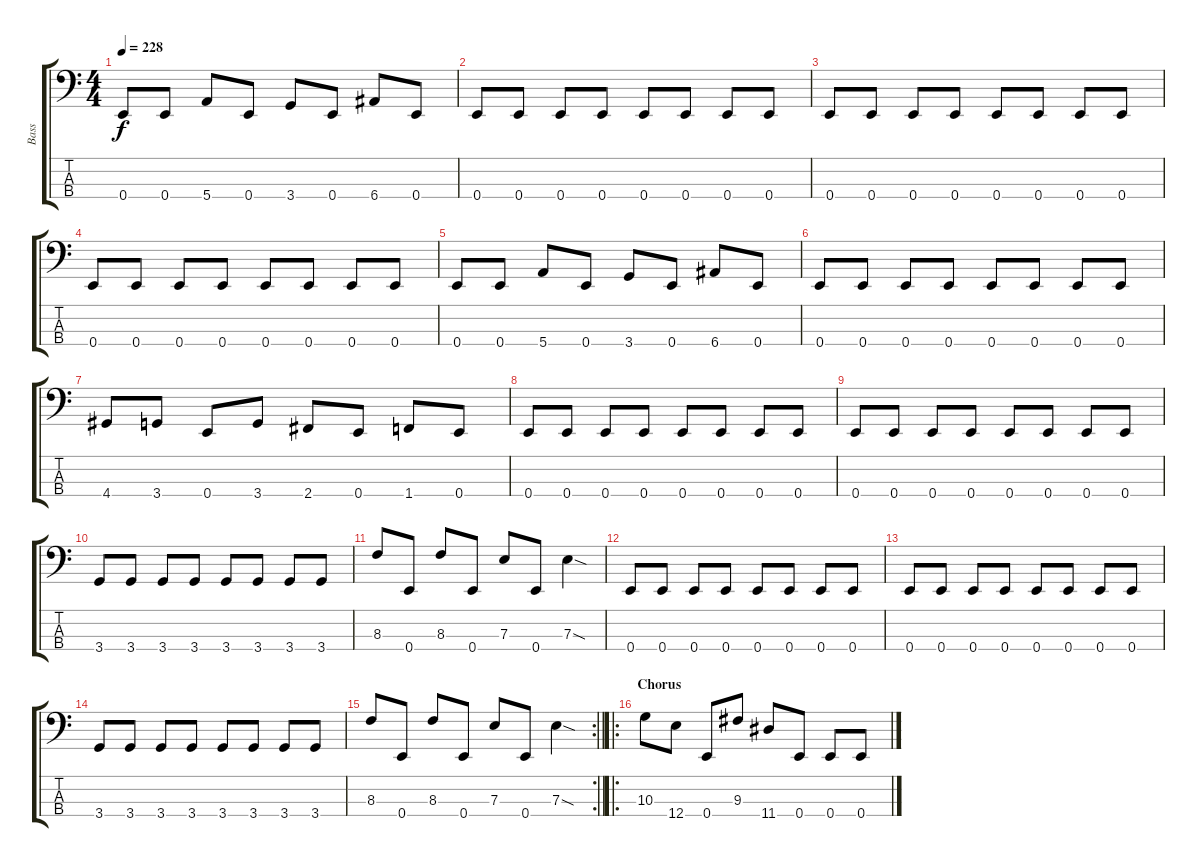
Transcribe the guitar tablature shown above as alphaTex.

\track ("Bass" "Bass") {instrument electricbassfinger}
\staff {score tabs}
\tuning (G2 D2 A1 E1) {hide}
\ts (4 4)
\tempo 228
\clef f4
\ks c
0.4.8{dy f} 0.4.8 5.4.8 0.4.8 3.4.8 0.4.8 6.4.8 0.4.8 |
0.4.8 0.4.8 0.4.8 0.4.8 0.4.8 0.4.8 0.4.8 0.4.8 |
0.4.8 0.4.8 0.4.8 0.4.8 0.4.8 0.4.8 0.4.8 0.4.8 |
0.4.8 0.4.8 0.4.8 0.4.8 0.4.8 0.4.8 0.4.8 0.4.8 |
0.4.8 0.4.8 5.4.8 0.4.8 3.4.8 0.4.8 6.4.8 0.4.8 |
0.4.8 0.4.8 0.4.8 0.4.8 0.4.8 0.4.8 0.4.8 0.4.8 |
4.4.8 3.4.8 0.4.8 3.4.8 2.4.8 0.4.8 1.4.8 0.4.8 |
0.4.8 0.4.8 0.4.8 0.4.8 0.4.8 0.4.8 0.4.8 0.4.8 |
0.4.8 0.4.8 0.4.8 0.4.8 0.4.8 0.4.8 0.4.8 0.4.8 |
3.4.8 3.4.8 3.4.8 3.4.8 3.4.8 3.4.8 3.4.8 3.4.8 |
8.3.8 0.4.8 8.3.8 0.4.8 7.3.8 0.4.8 7.3{sod}.4 |
0.4.8 0.4.8 0.4.8 0.4.8 0.4.8 0.4.8 0.4.8 0.4.8 |
0.4.8 0.4.8 0.4.8 0.4.8 0.4.8 0.4.8 0.4.8 0.4.8 |
3.4.8 3.4.8 3.4.8 3.4.8 3.4.8 3.4.8 3.4.8 3.4.8 |
\rc 2
\barLineRight lightlight
8.3.8 0.4.8 8.3.8 0.4.8 7.3.8 0.4.8 7.3{sod}.4 |
\ro
\section ("" "Chorus")
10.3.8 12.4.8 0.4.8 9.3.8 11.4.8 0.4.8 0.4.8 0.4.8
